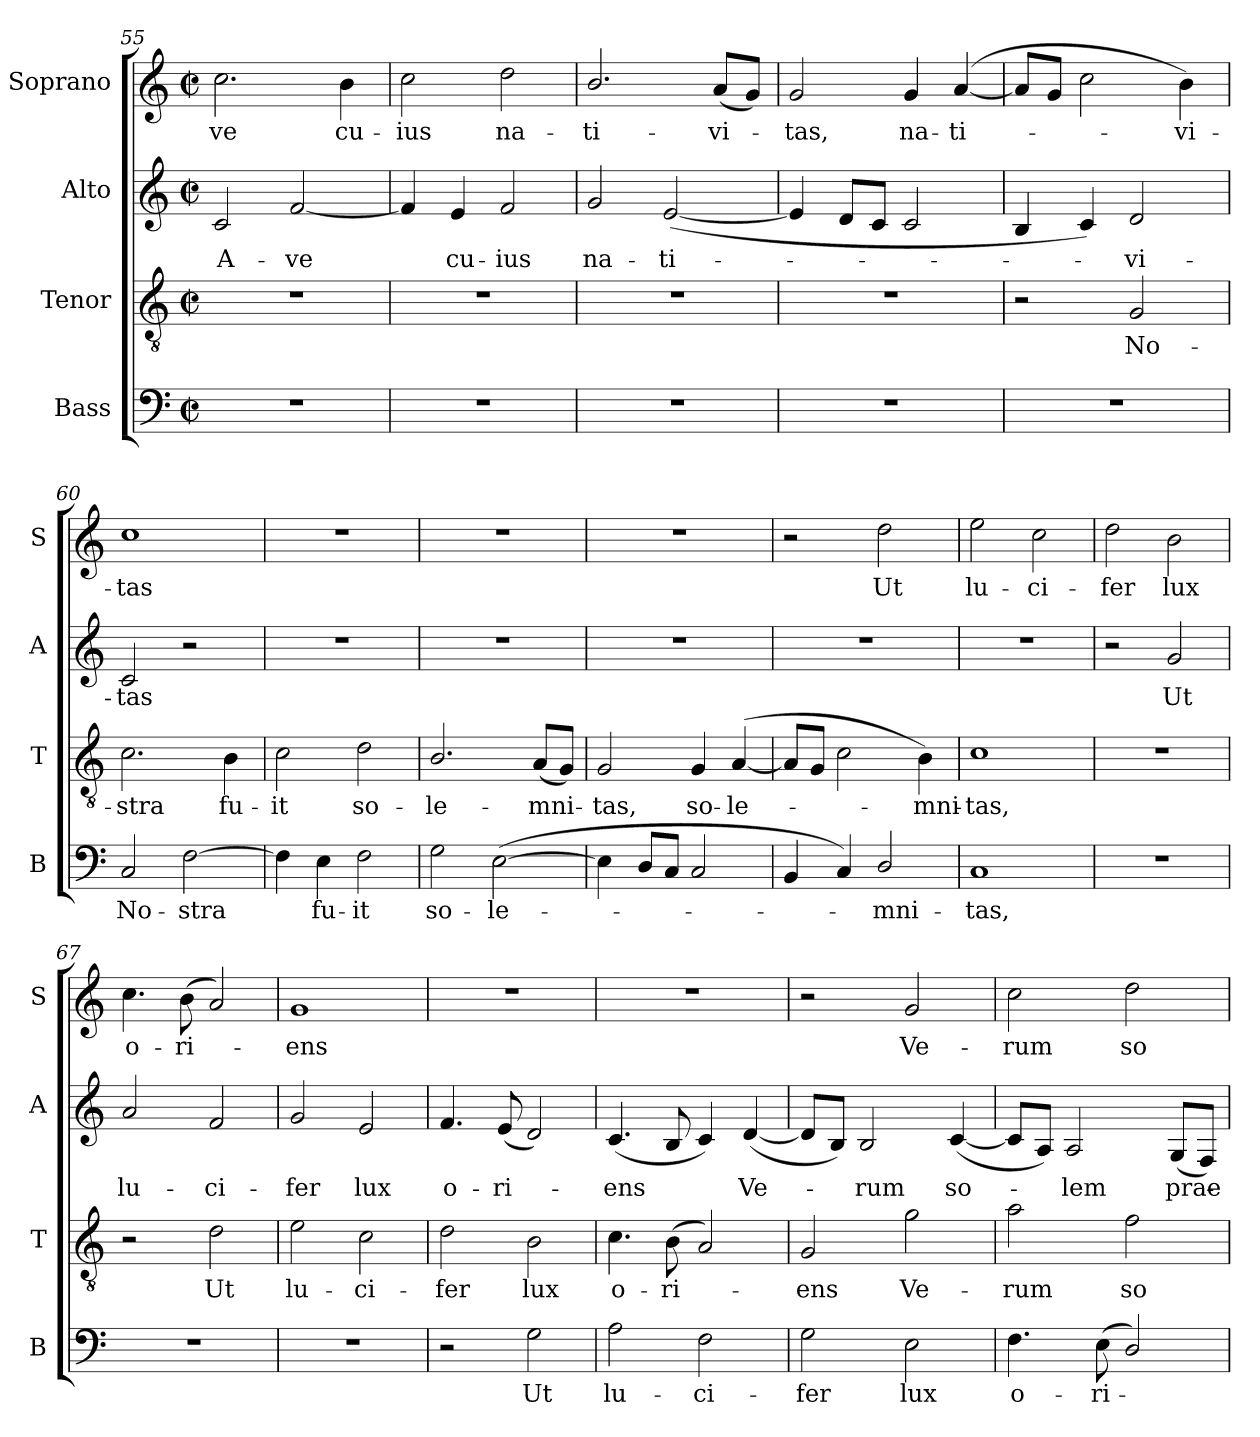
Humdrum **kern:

**kern	**text	**kern	**text	**kern	**text	**kern	**text
*part4	*part4	*part3	*part3	*part2	*part2	*part1	*part1
*staff4	*staff4	*staff3	*staff3	*staff2	*staff2	*staff1	*staff1
*I"Bass	*	*I"Tenor	*	*I"Alto	*	*I"Soprano	*
*I'B	*	*I'T	*	*I'A	*	*I'S	*
*clefF4	*	*clefGv2	*	*clefG2	*	*clefG2	*
*k[]	*	*k[]	*	*k[]	*	*k[]	*
*M2/2	*	*M2/2	*	*M2/2	*	*M2/2	*
*met(c|)	*	*met(c|)	*	*met(c|)	*	*met(c|)	*
=55	=55	=55	=55	=55	=55	=55	=55
!	!	!	!	!	!LO:LY:b	!	!LO:LY:b
1r	.	1r	.	2c/	A-	2.cc\	-ve
!	!	!	!	!	!LO:LY:b	!	!
.	.	.	.	[2f/	-ve	.	.
!	!	!	!	!	!	!	!LO:LY:b
.	.	.	.	.	.	4b\	cu-
=56	=56	=56	=56	=56	=56	=56	=56
!	!	!	!	!	!	!	!LO:LY:b
1r	.	1r	.	4f/]	.	2cc\	-ius
!	!	!	!	!	!LO:LY:b	!	!
.	.	.	.	4e/	cu-	.	.
!	!	!	!	!	!LO:LY:b	!	!LO:LY:b
.	.	.	.	2f/	-ius	2dd\	na-
=57	=57	=57	=57	=57	=57	=57	=57
!	!	!	!	!	!LO:LY:b	!	!LO:LY:b
1r	.	1r	.	2g/	na-	2.b/	-ti-
!	!	!	!	!	!LO:LY:b	!	!
.	.	.	.	(<[2e/	-ti-	.	.
!	!	!	!	!	!	!	!LO:LY:b
.	.	.	.	.	.	(<8a/L	-vi-
.	.	.	.	.	.	8g/J)	.
=58	=58	=58	=58	=58	=58	=58	=58
!	!	!	!	!	!	!	!LO:LY:b
1r	.	1r	.	4e/]	.	2g/	tas,
.	.	.	.	8d/L	.	.	.
.	.	.	.	8c/J	.	.	.
!	!	!	!	!	!	!	!LO:LY:b
.	.	.	.	2c/	.	4g/	na-
!	!	!	!	!	!	!	!LO:LY:b
.	.	.	.	.	.	(<[4a/	-ti-
=59	=59	=59	=59	=59	=59	=59	=59
1r	.	2r	.	4B/	.	8a/L]	.
.	.	.	.	.	.	8g/J	.
.	.	.	.	4c/)	.	2cc\	.
!	!	!	!LO:LY:b	!	!LO:LY:b	!	!
.	.	2G/	No-	2d/	vi-	.	.
!	!	!	!	!	!	!	!LO:LY:b
.	.	.	.	.	.	4b\)	vi-
=60	=60	=60	=60	=60	=60	=60	=60
!	!LO:LY:b	!	!LO:LY:b	!	!LO:LY:b	!	!LO:LY:b
2C/	No-	2.c\	-stra	2c/	-tas	1cc	-tas
!	!LO:LY:b	!	!	!	!	!	!
[2F\	-stra	.	.	2r	.	.	.
!	!	!	!LO:LY:b	!	!	!	!
.	.	4B\	fu-	.	.	.	.
=61	=61	=61	=61	=61	=61	=61	=61
!	!	!	!LO:LY:b	!	!	!	!
4F\]	.	2c\	-it	1r	.	1r	.
!	!LO:LY:b	!	!	!	!	!	!
4E\	fu-	.	.	.	.	.	.
!	!LO:LY:b	!	!LO:LY:b	!	!	!	!
2F\	-it	2d\	so-	.	.	.	.
!!LO:LB:g=z
=62	=62	=62	=62	=62	=62	=62	=62
!	!LO:LY:b	!	!LO:LY:b	!	!	!	!
2G\	so-	2.B/	-le-	1r	.	1r	.
!	!LO:LY:b	!	!	!	!	!	!
(<[2E\	-le-	.	.	.	.	.	.
!	!	!	!LO:LY:b	!	!	!	!
.	.	(<8A/L	-mni-	.	.	.	.
.	.	8G/J)	.	.	.	.	.
=63	=63	=63	=63	=63	=63	=63	=63
!	!	!	!LO:LY:b	!	!	!	!
4E\]	.	2G/	tas,	1r	.	1r	.
8D/L	.	.	.	.	.	.	.
8C/J	.	.	.	.	.	.	.
!	!	!	!LO:LY:b	!	!	!	!
2C/	.	4G/	so-	.	.	.	.
!	!	!	!LO:LY:b	!	!	!	!
.	.	(<[4A/	-le-	.	.	.	.
=64	=64	=64	=64	=64	=64	=64	=64
4BB/	.	8A/L]	.	1r	.	2r	.
.	.	8G/J	.	.	.	.	.
4C/)	.	2c\	.	.	.	.	.
!	!LO:LY:b	!	!	!	!	!	!LO:LY:b
2D/	mni-	.	.	.	.	2dd\	Ut
!	!	!	!LO:LY:b	!	!	!	!
.	.	4B\)	mni-	.	.	.	.
=65	=65	=65	=65	=65	=65	=65	=65
!	!LO:LY:b	!	!LO:LY:b	!	!	!	!LO:LY:b
1C	-tas,	1c	-tas,	1r	.	2ee\	lu-
!	!	!	!	!	!	!	!LO:LY:b
.	.	.	.	.	.	2cc\	-ci-
=66	=66	=66	=66	=66	=66	=66	=66
!	!	!	!	!	!	!	!LO:LY:b
1r	.	1r	.	2r	.	2dd\	-fer
!	!	!	!	!	!LO:LY:b	!	!LO:LY:b
.	.	.	.	2g/	Ut	2b\	lux
=67	=67	=67	=67	=67	=67	=67	=67
!	!	!	!	!	!LO:LY:b	!	!LO:LY:b
1r	.	2r	.	2a/	lu-	4.cc\	o-
!	!	!	!	!	!	!	!LO:LY:b
.	.	.	.	.	.	(<8b\	-ri-
!	!	!	!LO:LY:b	!	!LO:LY:b	!	!
.	.	2d\	Ut	2f/	-ci-	2a/)	.
=68	=68	=68	=68	=68	=68	=68	=68
!	!	!	!LO:LY:b	!	!LO:LY:b	!	!LO:LY:b
1r	.	2e\	lu-	2g/	-fer	1g	ens
!	!	!	!LO:LY:b	!	!LO:LY:b	!	!
.	.	2c\	-ci-	2e/	lux	.	.
=69	=69	=69	=69	=69	=69	=69	=69
!	!	!	!LO:LY:b	!	!LO:LY:b	!	!
2r	.	2d\	-fer	4.f/	o-	1r	.
!	!	!	!	!	!LO:LY:b	!	!
.	.	.	.	(<8e/	-ri-	.	.
!	!LO:LY:b	!	!LO:LY:b	!	!	!	!
2G\	Ut	2B\	lux	2d/)	.	.	.
=70	=70	=70	=70	=70	=70	=70	=70
!	!LO:LY:b	!	!LO:LY:b	!	!LO:LY:b	!	!
2A\	lu-	4.c\	o-	(<4.c/	ens	1r	.
!	!	!	!LO:LY:b	!	!	!	!
.	.	(<8B\	-ri-	8B/	.	.	.
!	!LO:LY:b	!	!	!	!	!	!
2F\	-ci-	2A/)	.	4c/)	.	.	.
!	!	!	!	!	!LO:LY:b	!	!
.	.	.	.	(<[4d/	Ve-	.	.
!!LO:LB:g=z
=71	=71	=71	=71	=71	=71	=71	=71
!	!LO:LY:b	!	!LO:LY:b	!	!	!	!
2G\	-fer	2G/	ens	8d/L]	.	2r	.
.	.	.	.	8B/J)	.	.	.
!	!	!	!	!	!LO:LY:b	!	!
.	.	.	.	2B/	rum	.	.
!	!LO:LY:b	!	!LO:LY:b	!	!	!	!LO:LY:b
2E\	lux	2g\	Ve-	.	.	2g/	Ve-
!	!	!	!	!	!LO:LY:b	!	!
.	.	.	.	(<[4c/	so-	.	.
=72	=72	=72	=72	=72	=72	=72	=72
!	!LO:LY:b	!	!LO:LY:b	!	!	!	!LO:LY:b
4.F\	o-	2a\	-rum	8c/L]	.	2cc\	-rum
.	.	.	.	8A/J)	.	.	.
!	!	!	!	!	!LO:LY:b	!	!
.	.	.	.	2A/	lem	.	.
!	!LO:LY:b	!	!	!	!	!	!
(<8E\	-ri-	.	.	.	.	.	.
!	!	!	!LO:LY:b	!	!	!	!LO:LY:b
2D/)	.	2f\	so-	.	.	2dd\	so-
!	!	!	!	!	!LO:LY:b	!	!
.	.	.	.	(<8G/L	prae-	.	.
.	.	.	.	8F/J)	.	.	.
=	=	=	=	=	=	=	=
*-	*-	*-	*-	*-	*-	*-	*-
